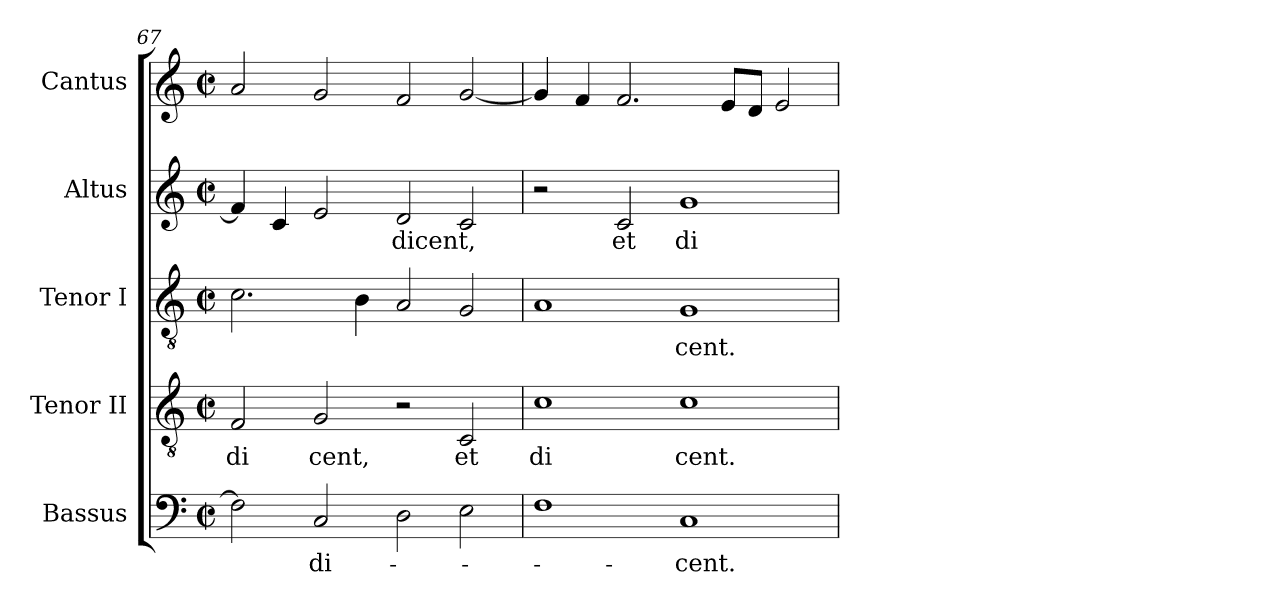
**kern	**text	**kern	**text	**kern	**text	**kern	**text	**kern
*part5	*part5	*part4	*part4	*part3	*part3	*part2	*part2	*part1
*staff5	*staff5	*staff4	*staff4	*staff3	*staff3	*staff2	*staff2	*staff1
*I"Bassus	*	*I"Tenor II	*	*I"Tenor I	*	*I"Altus	*	*I"Cantus
*clefF4	*	*clefGv2	*	*clefGv2	*	*clefG2	*	*clefG2
*M2/2	*	*M2/2	*	*M2/2	*	*M2/2	*	*M2/2
*met(c|)	*	*met(c|)	*	*met(c|)	*	*met(c|)	*	*met(c|)
=67	=67	=67	=67	=67	=67	=67	=67	=67
!	!	!	!LO:LY:b:cj	!	!	!	!	!
2F\]	.	2F/	di	2.c\	.	4f/]	.	2a/
.	.	.	.	.	.	4c/	.	.
!	!LO:LY:b:cj	!	!LO:LY:b:cj	!	!	!	!	!
2C/	di-	2G/	cent,	.	.	2e/	.	2g/
.	.	.	.	4B\	.	.	.	.
!	!	!	!	!	!	!	!LO:LY:b	!
2D\	.	2r	.	2A/	.	2d/	dicent,	2f/
!	!	!	!LO:LY:b:cj	!	!	!	!	!
2E\	.	2C/	et	2G/	.	2c/	.	[<2g/
=68	=68	=68	=68	=68	=68	=68	=68	=68
!	!	!	!LO:LY:b:cj	!	!	!	!	!
1F	.	1c	di	1A	.	2r	.	4g/]
.	.	.	.	.	.	.	.	4f/
!	!	!	!	!	!	!	!LO:LY:b:cj	!
.	.	.	.	.	.	2c/	et	2.f/
!	!LO:LY:b:cj	!	!LO:LY:b:cj	!	!LO:LY:b	!	!LO:LY:b:cj	!
1C	-cent.	1c	cent.	1G	cent.	1g	di-	.
.	.	.	.	.	.	.	.	8e/L
.	.	.	.	.	.	.	.	8d/J
.	.	.	.	.	.	.	.	2e/
=	=	=	=	=	=	=	=	=
*-	*-	*-	*-	*-	*-	*-	*-	*-
